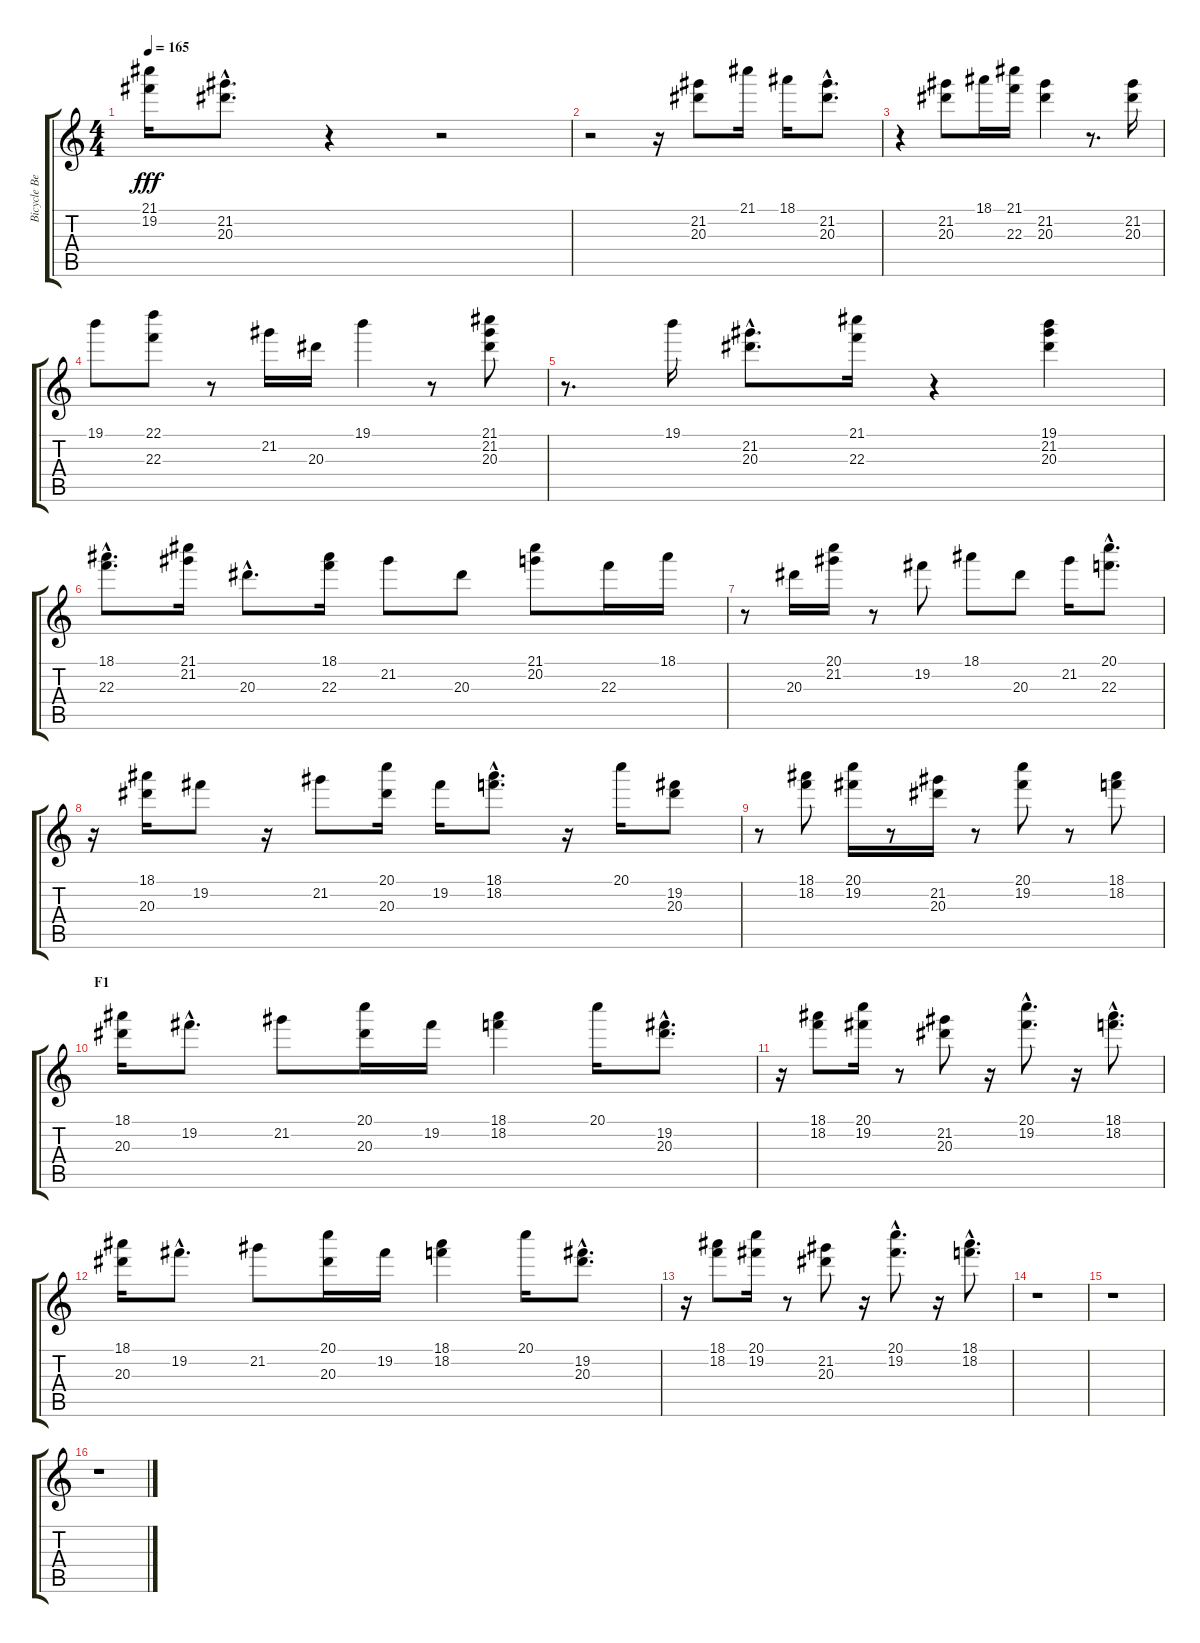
\track ("Bicycle Bells (right)" "Bicycle Be") {instrument glockenspiel}
\staff {score tabs}
\tuning (E5 B4 G4 D4 A3 E3) {hide}
\ts (4 4)
\tempo 165
\clef g2
\ks c
(21.1 19.2).16{dy fff} (21.2{hac} 20.3{hac}).8{d} r.4 r.2 |
r.2 r.16 (21.2 20.3).8 21.1.16 18.1.16 (21.2{hac} 20.3{hac}).8{d} |
r.4 (21.2 20.3).8 18.1.16 (21.1 22.3).16 (21.2 20.3).4 r.8{d} (21.2 20.3).16 |
19.1.8 (22.1 22.3).8 r.8 21.2.16 20.3.16 19.1.4 r.8 (21.1 21.2 20.3).8 |
r.8{d} 19.1.16 (21.2{hac} 20.3{hac}).8{d} (21.1 22.3).16 r.4 (19.1 21.2 20.3).4 |
(18.1{hac} 22.3{hac}).8{d} (21.1 21.2).16 20.3{hac}.8{d} (18.1 22.3).16 21.2.8 20.3.8 (21.1 20.2).8 22.3.16 18.1.16 |
r.8 20.3.16 (20.1 21.2).16 r.8 19.2.8 18.1.8 20.3.8 21.2.16 (20.1{hac} 22.3{hac}).8{d} |
r.16 (18.1 20.3).16 19.2.8 r.16 21.2.8 (20.1 20.3).16 19.2.16 (18.1{hac} 18.2{hac}).8{d} r.16 20.1.16 (19.2 20.3).8 |
r.8 (18.1 18.2).8 (20.1 19.2).16 r.8 (21.2 20.3).16 r.8 (20.1 19.2).8 r.8 (18.1 18.2).8 |
\section ("" "F1")
(18.1 20.3).16{volume 6} 19.2{hac}.8{d} 21.2.8 (20.1 20.3).16 19.2.16 (18.1 18.2).4 20.1.16 (19.2{hac} 20.3{hac}).8{d} |
r.16 (18.1 18.2).8 (20.1 19.2).16 r.8 (21.2 20.3).8 r.16 (20.1{hac} 19.2{hac}).8{d} r.16 (18.1{hac} 18.2{hac}).8{d} |
(18.1 20.3).16{volume 0} 19.2{hac}.8{d} 21.2.8 (20.1 20.3).16 19.2.16 (18.1 18.2).4 20.1.16 (19.2{hac} 20.3{hac}).8{d} |
r.16 (18.1 18.2).8 (20.1 19.2).16 r.8 (21.2 20.3).8 r.16 (20.1{hac} 19.2{hac}).8{d} r.16 (18.1{hac} 18.2{hac}).8{d} |
r.1 |
r.1 |
r.1
